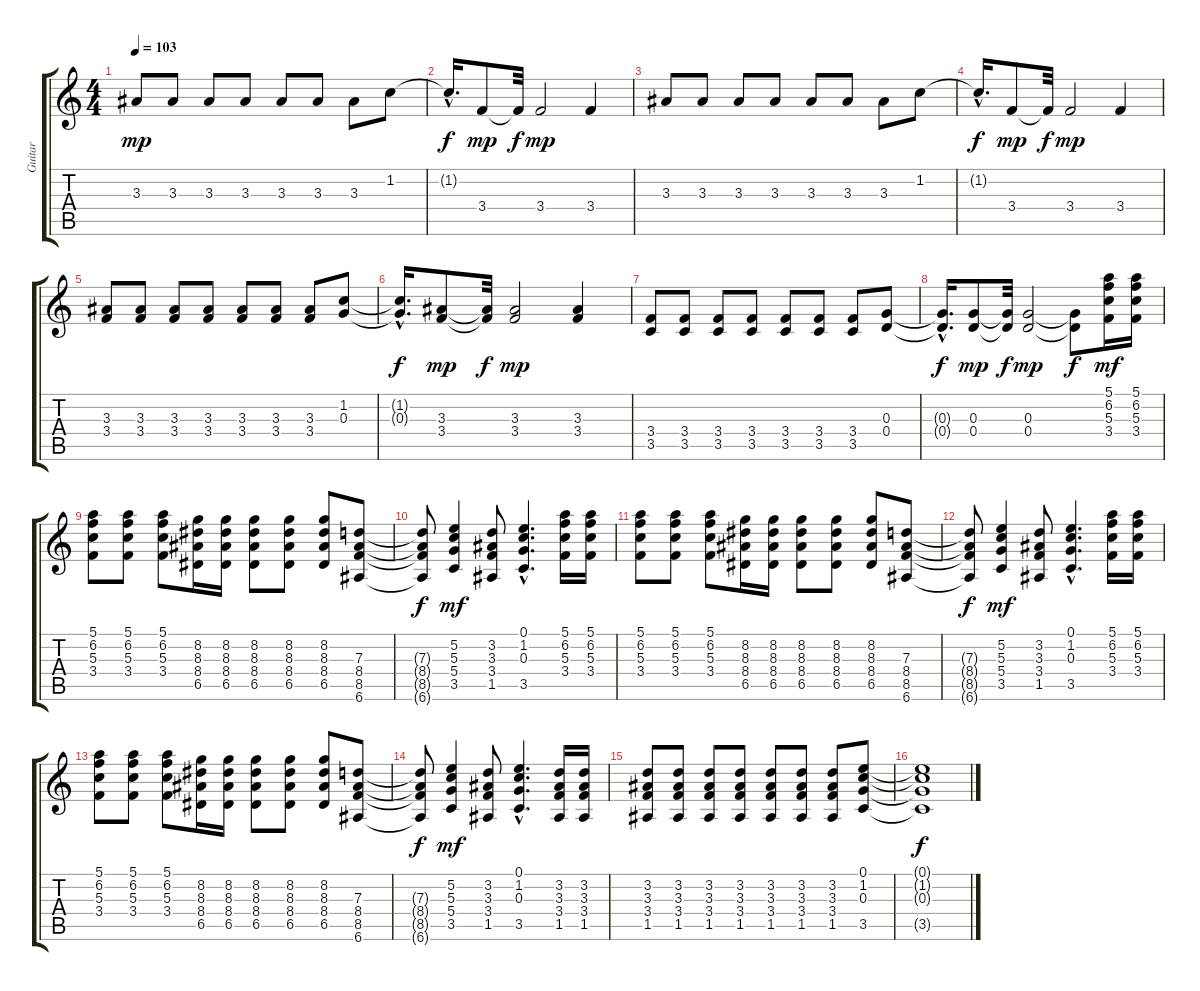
\track ("Guitar" "Guitar") {instrument overdrivenguitar}
\staff {score tabs}
\tuning (E4 B3 G3 D3 A2 E2) {hide}
\ts (4 4)
\tempo 103
\clef g2
\ks c
3.3.8{dy mp} 3.3.8 3.3.8 3.3.8 3.3.8 3.3.8 3.3.8 1.2.8 |
1.2{hac t}.16{d dy f} 3.4.8{dy mp} 3.4{t}.32{dy f} 3.4.2{dy mp} 3.4.4 |
3.3.8 3.3.8 3.3.8 3.3.8 3.3.8 3.3.8 3.3.8 1.2.8 |
1.2{hac t}.16{d dy f} 3.4.8{dy mp} 3.4{t}.32{dy f} 3.4.2{dy mp} 3.4.4 |
(3.3 3.4).8 (3.3 3.4).8 (3.3 3.4).8 (3.3 3.4).8 (3.3 3.4).8 (3.3 3.4).8 (3.3 3.4).8 (1.2 0.3).8 |
(1.2{hac t} 0.3{hac t}).16{d dy f} (3.3 3.4).8{dy mp} (3.3{t} 3.4{t}).32{dy f} (3.3 3.4).2{dy mp} (3.3 3.4).4 |
(3.4 3.5).8 (3.4 3.5).8 (3.4 3.5).8 (3.4 3.5).8 (3.4 3.5).8 (3.4 3.5).8 (3.4 3.5).8 (0.3 0.4).8 |
(0.3{hac t} 0.4{hac t}).16{d dy f} (0.3 0.4).8{dy mp} (0.3{t} 0.4{t}).32{dy f} (0.3 0.4).2{dy mp} (0.3{t} 0.4{t}).8{dy f} (5.1 6.2 5.3 3.4).16{dy mf} (5.1 6.2 5.3 3.4).16 |
(5.1 6.2 5.3 3.4).8 (5.1 6.2 5.3 3.4).8 (5.1 6.2 5.3 3.4).8 (8.2 8.3 8.4 6.5).16 (8.2 8.3 8.4 6.5).16 (8.2 8.3 8.4 6.5).8 (8.2 8.3 8.4 6.5).8 (8.2 8.3 8.4 6.5).8 (7.3 8.4 8.5 6.6).8 |
(7.3{t} 8.4{t} 8.5{t} 6.6{t}).8{dy f} (5.2 5.3 5.4 3.5).4{dy mf} (3.2 3.3 3.4 1.5).8 (0.1{hac} 1.2{hac} 0.3{hac} 3.5{hac}).4{d} (5.1 6.2 5.3 3.4).16 (5.1 6.2 5.3 3.4).16 |
(5.1 6.2 5.3 3.4).8 (5.1 6.2 5.3 3.4).8 (5.1 6.2 5.3 3.4).8 (8.2 8.3 8.4 6.5).16 (8.2 8.3 8.4 6.5).16 (8.2 8.3 8.4 6.5).8 (8.2 8.3 8.4 6.5).8 (8.2 8.3 8.4 6.5).8 (7.3 8.4 8.5 6.6).8 |
(7.3{t} 8.4{t} 8.5{t} 6.6{t}).8{dy f} (5.2 5.3 5.4 3.5).4{dy mf} (3.2 3.3 3.4 1.5).8 (0.1{hac} 1.2{hac} 0.3{hac} 3.5{hac}).4{d} (5.1 6.2 5.3 3.4).16 (5.1 6.2 5.3 3.4).16 |
(5.1 6.2 5.3 3.4).8 (5.1 6.2 5.3 3.4).8 (5.1 6.2 5.3 3.4).8 (8.2 8.3 8.4 6.5).16 (8.2 8.3 8.4 6.5).16 (8.2 8.3 8.4 6.5).8 (8.2 8.3 8.4 6.5).8 (8.2 8.3 8.4 6.5).8 (7.3 8.4 8.5 6.6).8 |
(7.3{t} 8.4{t} 8.5{t} 6.6{t}).8{dy f} (5.2 5.3 5.4 3.5).4{dy mf} (3.2 3.3 3.4 1.5).8 (0.1{hac} 1.2{hac} 0.3{hac} 3.5{hac}).4{d} (3.2 3.3 3.4 1.5).16 (3.2 3.3 3.4 1.5).16 |
(3.2 3.3 3.4 1.5).8 (3.2 3.3 3.4 1.5).8 (3.2 3.3 3.4 1.5).8 (3.2 3.3 3.4 1.5).8 (3.2 3.3 3.4 1.5).8 (3.2 3.3 3.4 1.5).8 (3.2 3.3 3.4 1.5).8 (0.1 1.2 0.3 3.5).8 |
(0.1{t} 1.2{t} 0.3{t} 3.5{t}).1{dy f}
